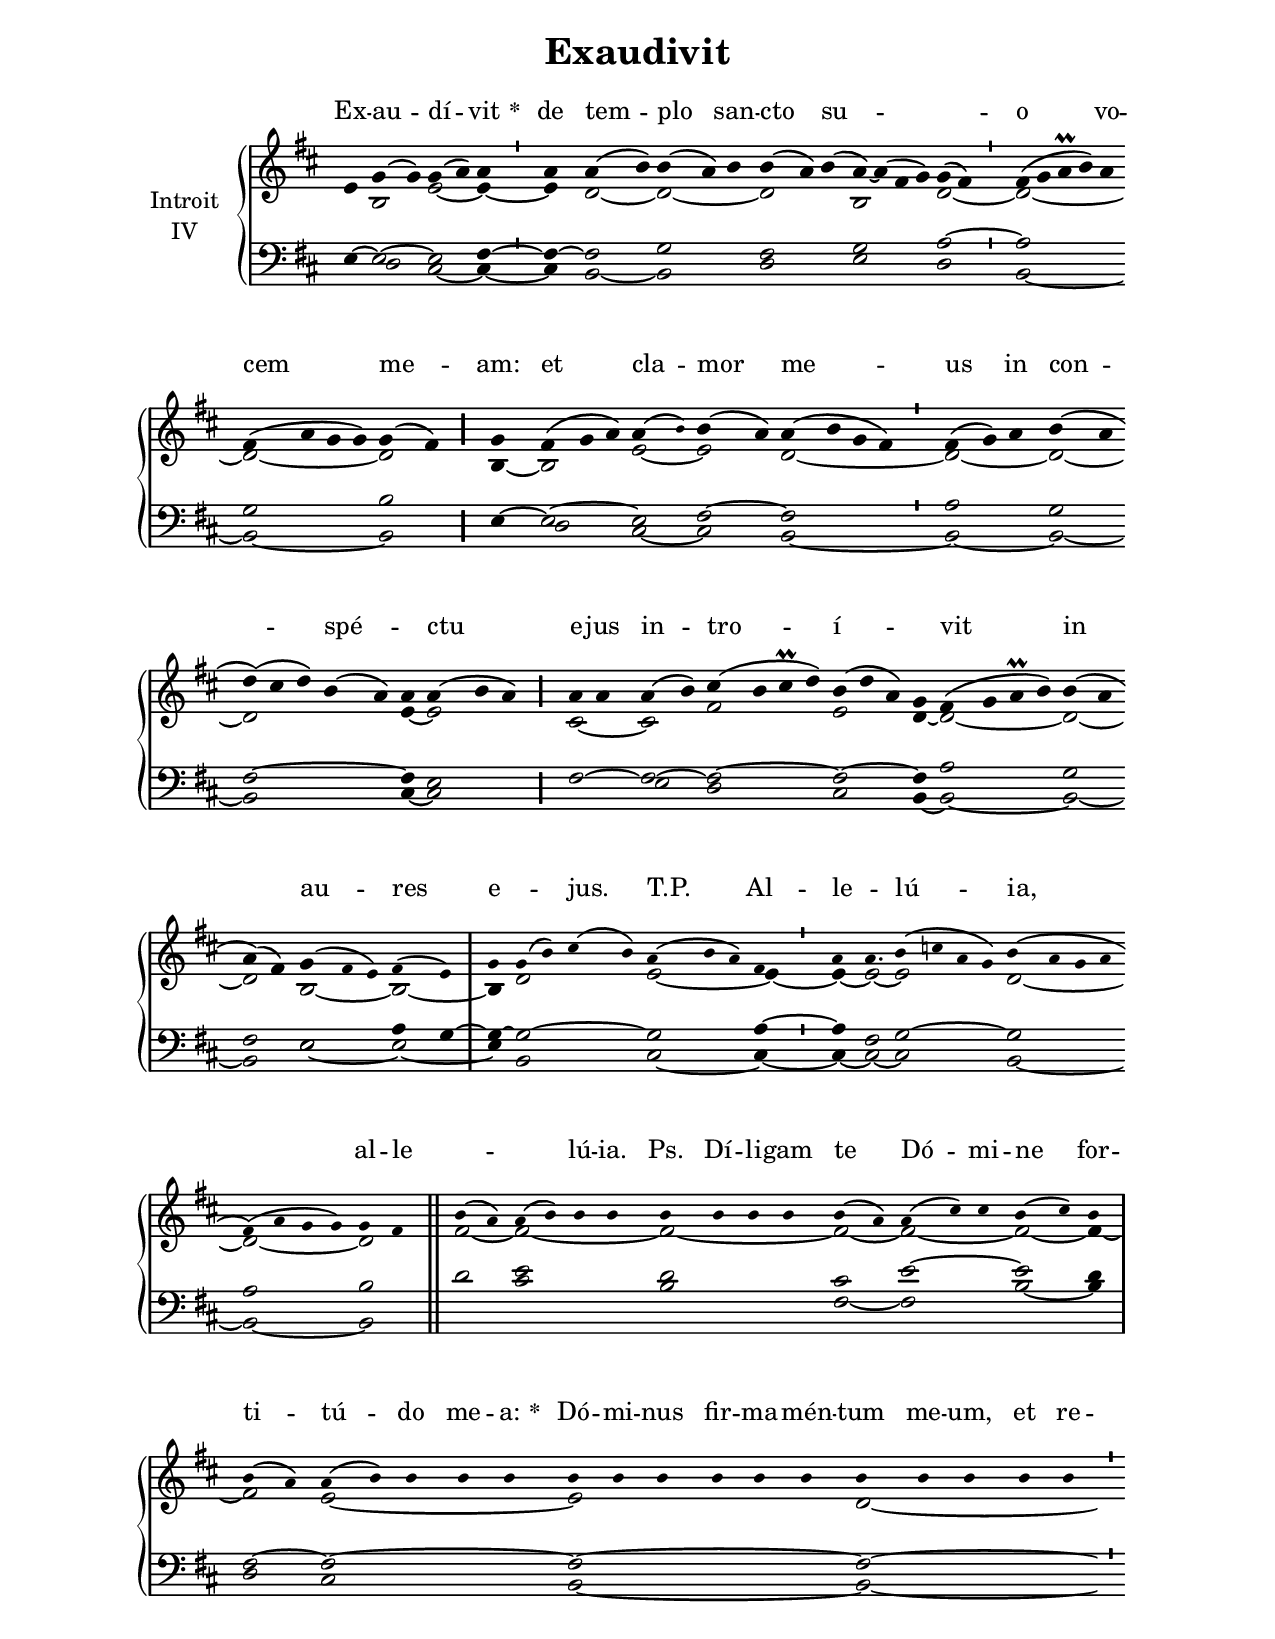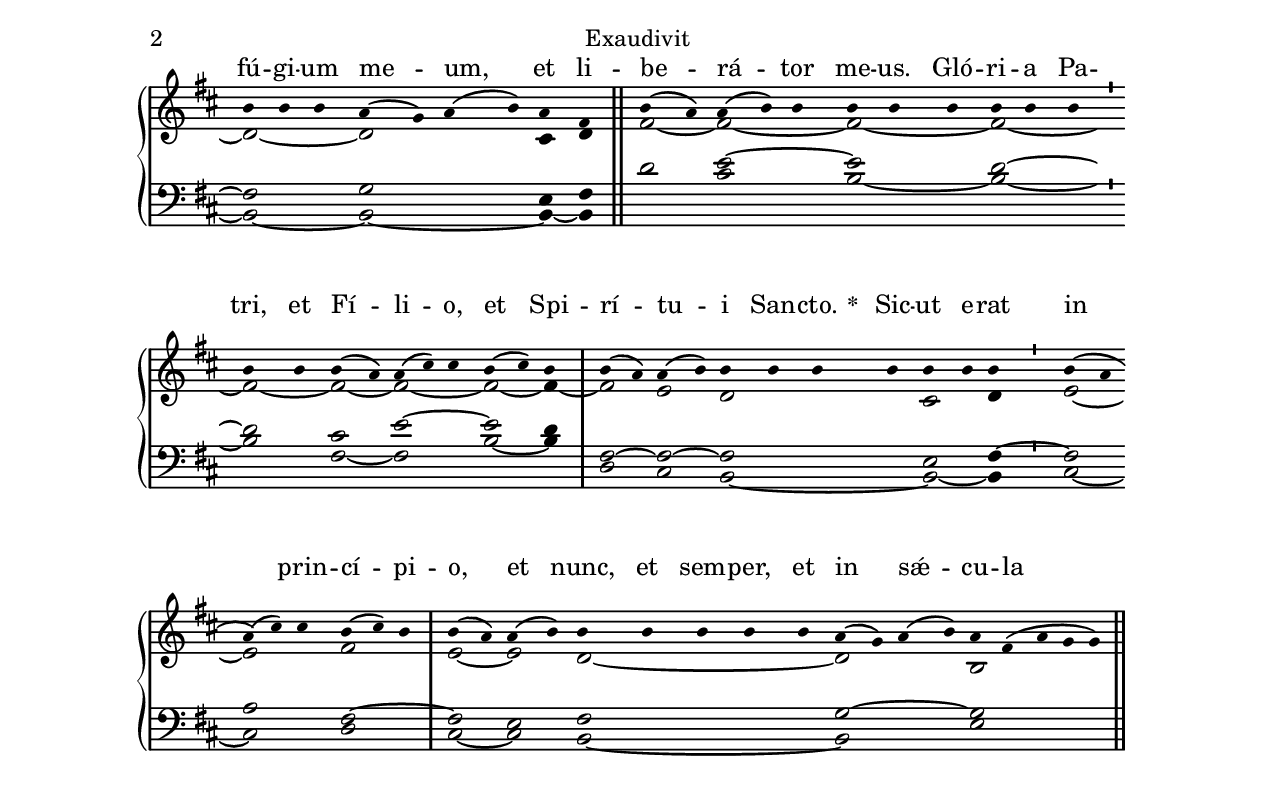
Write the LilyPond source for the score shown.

\version "2.18"
\include "gregorian.ly"
\include "noh2.ily"


%Page reference: page ii.61
%(volume.page)

global = {
 \key g \lydian
 \cadenzaOn 
}

\header {
  title = \markup \center-column {"Exaudivit" \vspace #1 }
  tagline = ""
  composer = ""
}

\paper {
 #(include-special-characters)
  oddHeaderMarkup = \markup \fill-line {
    \line {}
    \center-column {
      \on-the-fly #first-page     " "
      \on-the-fly #not-first-page "Exaudivit"
    }
    \line { \on-the-fly #print-page-number-check-first \fromproperty #'page:page-number-string }
  }
  evenHeaderMarkup = \markup \fill-line {
    \line { \on-the-fly #print-page-number-check-first \fromproperty #'page:page-number-string }
    \center-column { "Exaudivit" }
    \line {}
  }
}

chantText = \lyricmode {
Ex -- au -- dí -- vit 
\set stanza = " * " de tem -- plo san -- cto su -- _ o vo -- cem me -- am: 
et cla -- mor me -- us in con -- spé -- _ ctu e -- jus 
in -- tro -- í -- _ vit in au -- res e -- _ jus. T.P. 
Al -- le -- _ lú -- ia, al -- le -- _ _ lú -- ia. Ps. 
Dí -- li -- gam te Dó -- mi -- ne for -- ti -- tú -- do me -- a: 
\set stanza = " * " 
Dó -- mi -- nus fir -- ma -- mén -- tum me -- um, et re -- fú -- gi -- um me -- um, et li -- be -- rá -- tor me -- us. 
Gló -- ri -- a Pa -- tri, et Fí -- li -- o, et Spi -- rí -- tu -- i San -- cto. 
\set stanza = " * " 
Sic -- ut e -- rat in prin -- cí -- pi -- o, et nunc, et sem -- per, 
et in sǽ -- cu -- la sæ -- cu -- ló -- rum. A -- men. }

chantMusic = {
\tieDown   e'4 g'4 ( g'4) g'4 ( a'4) a'4 \divisioMinima
 a'4 a'4 ( b'4) b'4 ( a'4) b'4 b'4 ( a'4) b'4 ( a'4) ~ a'4 ( fis'4 g'4) g'4 ( fis'4) \divisioMinima
 fis'4 ( g'4 a'\prall b'4) a'4 \forceBreak
 fis'4 ( a'4 g'4 g'4) g'4 ( fis'4) \divisioMaior
 g'4 fis'4 ( g'4 a'4) a'4 ( \once \tweak #'font-size #-4 b' ) b'4 ( a'4) a'4 ( b'4 g'4 fis'4) \divisioMinima
 fis'4 ( g'4) a'4 b'4 ( a'4 \forceBreak
) d''4 ( cis''4 d''4) b'4 ( a'4) a'4 a'4 ( b'4 a'4) \divisioMaior
 a'4 a'4 a'4 ( b'4) cis''4 ( b'4 cis''\prall d''4) b'4 ( d''4 a'4) g'4 fis'4 ( g'4 a'\prall b'4) b'4 ( a'4 \forceBreak
) a'4 ( fis'4) g'4 ( \tiny fis' e' 4) fis'4 ( e'4) \divisioMaxima
 g'4 g'4 ( b'4) cis''4 ( b'4) a'4 ( b'4 a'4) fis'4 \divisioMinima
 a'4  a'4. b'4 ( c''4 a'4 g'4) b'4 ( a'4 g'4 a'4 \forceBreak
) fis'4 ( a'4 g'4 g'4) g'4 fis'4 \finalis
 b'4 ( a'4) a'4 ( b'4) b'4 b'4 b'4 b'4 b'4 b'4 b'4 ( a'4) a'4 ( cis''4) cis''4 b'4 ( cis''4) b'4 \divisioMaxima \forceBreak

 b'4 ( a'4) a'4 ( b'4) b'4 b'4 b'4 b'4 b'4 b'4 b'4 b'4 b'4 b'4 b'4 b'4 b'4 b'4 \divisioMinima \forceBreak

 b'4 b'4 b'4 a'4 ( g'4) a'4 ( b'4) a'4 fis'4 \finalis
  b'4 ( a'4) a'4 ( b'4) b'4 b'4 b'4 b'4 b'4 b'4 b'4 \divisioMinima \forceBreak

 b'4 b'4 b'4 ( a'4) a'4 ( cis''4) cis''4 b'4 ( cis''4) b'4 \divisioMaxima
 b'4 ( a'4) a'4 ( b'4) b'4 b'4 b'4 b'4 b'4 b'4 b'4 \divisioMinima
 b'4 ( a'4 \forceBreak
) a'4 ( cis''4) cis''4 b'4 ( cis''4) b'4 \divisioMaxima
 b'4 ( a'4) a'4 ( b'4) b'4 b'4 b'4 b'4 b'4 a'4 ( g'4) a'4 ( b'4) a'4 fis'4 ( a'4 g'4 g'4) \finalis

}

altoMusic = {
r4 b2 e'2 ~ e'4 ~ \divisioMinima
e'4 d'2 ~ d'2*3/2 ~ d'2*3/2 b2*4/2 d'2 ~ \divisioMinima
d'2*5/2 ~ d'2*4/2 ~ d'2 \divisioMaior
b4 ~ b2*3/2 e'2 ~ e'2 d'2*4/2 ~ \divisioMinima
d'2*3/2 ~ d'2 ~ d'2*5/2 e'4 ~ e'2*3/2 \divisioMaior
cis'2 ~ cis'2 fis'2*4/2 e'2*3/2 d'4 ~ d'2*4/2 ~ d'2 ~ d'2 b2*3/2 ~ b2 ~ \divisioMaxima
b4 d'2*4/2 e'2*3/2 ~ e'4 ~ \divisioMinima
e'4 ~ e'2*3/4 ~ e'2*4/2 d'2*4/2 ~ d'2*4/2 ~ d'2 \finalis
fis'2 ~ fis'2*4/2 ~ fis'2*4/2 ~ fis'2 ~ fis'2*3/2 ~ fis'2 ~ fis'4 ~ \divisioMaxima
fis'2 e'2*5/2 ~ e'2*6/2 d'2*5/2 ~ \divisioMinima
d'2*3/2 ~ d'2*4/2 cis'4 d'4 fis'2 ~ fis'2*3/2 ~ fis'2*3/2 ~ fis'2*3/2 ~ \divisioMinima
fis'2 ~ fis'2 ~ fis'2*3/2 ~ fis'2 ~ fis'4 ~ \divisioMaxima
fis'2 e'2 d'2*4/2 cis'2 d'4 \divisioMinima
e'2 ~ e'2*3/2 fis'2*3/2 \divisioMaxima
e'2 ~ e'2 d'2*5/2 ~ d'2*4/2 b2*5/2 \finalis
}

tenorMusic = {
e4 ~ e2 ~ e2 fis4 ~ \divisioMinima
fis4 ~ fis2 g2*3/2 fis2*3/2 g2*4/2 a2 ~ \divisioMinima
a2*5/2 g2*4/2 b2 \divisioMaior
e4 ~ e2*3/2 ~ e2 fis2 ~ fis2*4/2 \divisioMinima
a2*3/2 g2 fis2*5/2 ~ fis4 e2*3/2 \divisioMaior
fis2 ~ fis2 ~ fis2*4/2 ~ fis2*3/2 ~ fis4 a2*4/2 g2 fis2 e2*3/2 a4 g4 ~ \divisioMaxima
g4 ~ g2*4/2 ~ g2*3/2 a4 ~ \divisioMinima
a4 fis2*3/4 g2*4/2 ~ g2*4/2 a2*4/2 b2 \finalis
d'2 e'2*4/2 d'2*4/2 cis'2 e'2*3/2 ~ e'2 d'4 \divisioMaxima
fis2 ~ fis2*5/2 ~ fis2*6/2 ~ fis2*5/2 ~ \divisioMinima
fis2*3/2 g2*4/2 e4 fis4 d'2 e'2*3/2 ~ e'2*3/2 d'2*3/2 ~ \divisioMinima
d'2 cis'2 e'2*3/2 ~ e'2 d'4 \divisioMaxima
fis2 ~ fis2 ~ fis2*4/2 e2 fis4 ~ \divisioMinima
fis2 a2*3/2 fis2*3/2 ~ \divisioMaxima
fis2 e2 fis2*5/2 g2*4/2 ~ g2*5/2 \finalis
}

bassMusic = {
r4 d2 cis2 ~ cis4 ~ \divisioMinima
cis4 b,2 ~ b,2*3/2 d2*3/2 e2*4/2 d2 \divisioMinima
b,2*5/2 ~ b,2*4/2 ~ b,2 \divisioMaior
r4 d2*3/2 cis2 ~ cis2 b,2*4/2 ~ \divisioMinima
b,2*3/2 ~ b,2 ~ b,2*5/2 cis4 ~ cis2*3/2 \divisioMaior
r2 e2 d2*4/2 cis2*3/2 b,4 ~ b,2*4/2 ~ b,2 ~ b,2 e2*3/2 ~ e2 ~ \divisioMaxima
e4 b,2*4/2 cis2*3/2 ~ cis4 ~ \divisioMinima
cis4 ~ cis2*3/4 ~ cis2*4/2 b,2*4/2 ~ b,2*4/2 ~ b,2 \finalis
r2 cis'2*4/2 b2*4/2 fis2 ~ fis2*3/2 b2 ~ b4 \divisioMaxima
d2 cis2*5/2 b,2*6/2 ~ b,2*5/2 ~ \divisioMinima
b,2*3/2 ~ b,2*4/2 ~ b,4 ~ b,4 r2 cis'2*3/2 b2*3/2 ~ b2*3/2 ~ \divisioMinima
b2 fis2 ~ fis2*3/2 b2 ~ b4 \divisioMaxima
d2 cis2 b,2*4/2 ~ b,2 ~ b,4 \divisioMinima
cis2 ~ cis2*3/2 d2*3/2 \divisioMaxima
cis2 ~ cis2 b,2*5/2 ~ b,2*4/2 e2*5/2 \finalis
}

voiceLines = {
\voiceLineStyle


}

\score{
  <<
    \new GrandStaff <<
      \set GrandStaff.autoBeaming = ##f
      \set GrandStaff.instrumentName = \markup \center-column {
        "Introit"
        "IV"
      }
      \new Staff = up <<
        \new Voice = "chant" {
          \voiceOne \global \chantMusic
        }
        \new Voice {
          \voiceTwo \global \altoMusic
        }
      >>

      \new Staff = down <<
        \clef bass
        \new Voice {
          \voiceOne \global \tenorMusic
        }
        \new Voice {
          \voiceTwo \global \bassMusic
        }
	\new Voice {
        \voiceThree \global \voiceLines
        }
      >>
    >>
    \new Lyrics \lyricsto chant {
      \chantText
    }
  >>
  \layout{
  }
  \midi{
    \tempo 4 = 125
  }
}
